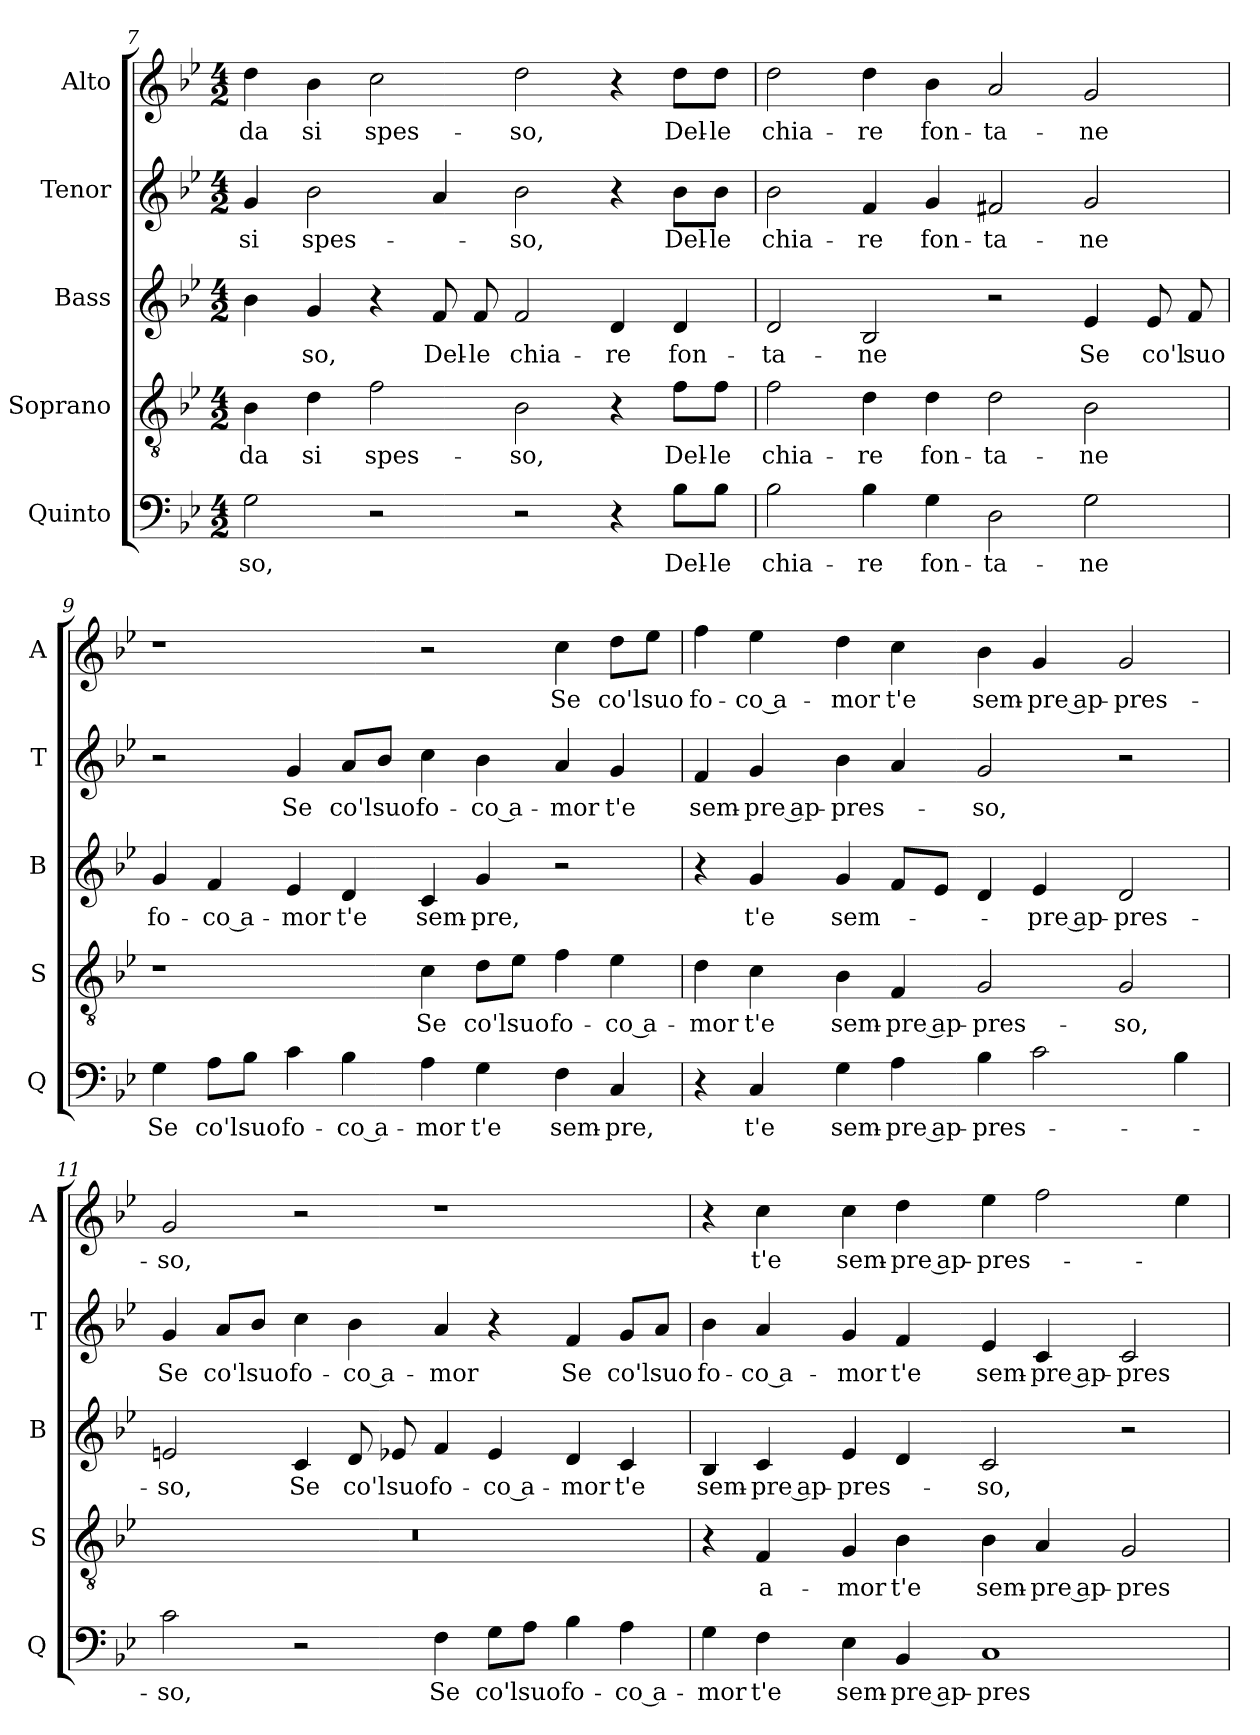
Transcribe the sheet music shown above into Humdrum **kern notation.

**kern	**text	**kern	**text	**kern	**text	**kern	**text	**kern	**text
*part5	*part5	*part4	*part4	*part3	*part3	*part2	*part2	*part1	*part1
*staff5	*staff5	*staff4	*staff4	*staff3	*staff3	*staff2	*staff2	*staff1	*staff1
*I"Quinto	*	*I"Soprano	*	*I"Bass	*	*I"Tenor	*	*I"Alto	*
*I'Q	*	*I'S	*	*I'B	*	*I'T	*	*I'A	*
*clefF4	*	*clefGv2	*	*clefG2	*	*clefG2	*	*clefG2	*
*k[b-e-]	*	*k[b-e-]	*	*k[b-e-]	*	*k[b-e-]	*	*k[b-e-]	*
*M4/2	*	*M4/2	*	*M4/2	*	*M4/2	*	*M4/2	*
=7	=7	=7	=7	=7	=7	=7	=7	=7	=7
!	!LO:LY:b	!	!LO:LY:b	!	!	!	!LO:LY:b	!	!LO:LY:b
2G\	-so,	4B-\	-da	4b-\	.	4g/	si	4dd\	-da
!	!	!	!LO:LY:b	!	!LO:LY:b	!	!LO:LY:b	!	!LO:LY:b
.	.	4d\	si	4g/	-so,	2b-\	spes-	4b-\	si
!	!	!	!LO:LY:b	!	!	!	!	!	!LO:LY:b
2r	.	2f\	spes-	4r	.	.	.	2cc\	spes-
!	!	!	!	!	!LO:LY:b	!	!	!	!
.	.	.	.	8f/	Del-	4a/	.	.	.
!	!	!	!	!	!LO:LY:b	!	!	!	!
.	.	.	.	8f/	-le	.	.	.	.
!	!	!	!LO:LY:b	!	!LO:LY:b	!	!LO:LY:b	!	!LO:LY:b
2r	.	2B-\	-so,	2f/	chia-	2b-\	-so,	2dd\	-so,
!	!	!	!	!	!LO:LY:b	!	!	!	!
4r	.	4r	.	4d/	-re	4r	.	4r	.
!	!LO:LY:b	!	!LO:LY:b	!	!LO:LY:b	!	!LO:LY:b	!	!LO:LY:b
8B-\L	Del-	8f\L	Del-	4d/	fon-	8b-\L	Del-	8dd\L	Del-
!	!LO:LY:b	!	!LO:LY:b	!	!	!	!LO:LY:b	!	!LO:LY:b
8B-\J	-le	8f\J	-le	.	.	8b-\J	-le	8dd\J	-le
!!LO:PB:g=z
=8	=8	=8	=8	=8	=8	=8	=8	=8	=8
!	!LO:LY:b	!	!LO:LY:b	!	!LO:LY:b	!	!LO:LY:b	!	!LO:LY:b
2B-\	chia-	2f\	chia-	2d/	-ta-	2b-\	chia-	2dd\	chia-
!	!LO:LY:b	!	!LO:LY:b	!	!LO:LY:b	!	!LO:LY:b	!	!LO:LY:b
4B-\	-re	4d\	-re	2B-/	-ne	4f/	-re	4dd\	-re
!	!LO:LY:b	!	!LO:LY:b	!	!	!	!LO:LY:b	!	!LO:LY:b
4G\	fon-	4d\	fon-	.	.	4g/	fon-	4b-\	fon-
!	!LO:LY:b	!	!LO:LY:b	!	!	!	!LO:LY:b	!	!LO:LY:b
2D\	-ta-	2d\	-ta-	2r	.	2f#X/	-ta-	2a/	-ta-
!	!LO:LY:b	!	!LO:LY:b	!	!LO:LY:b	!	!LO:LY:b	!	!LO:LY:b
2G\	-ne	2B-\	-ne	4e-/	Se	2g/	-ne	2g/	-ne
!	!	!	!	!	!LO:LY:b	!	!	!	!
.	.	.	.	8e-/	co'l	.	.	.	.
!	!	!	!	!	!LO:LY:b	!	!	!	!
.	.	.	.	8f/	suo	.	.	.	.
=9	=9	=9	=9	=9	=9	=9	=9	=9	=9
!	!LO:LY:b	!	!	!	!LO:LY:b	!	!	!	!
4G\	Se	1r	.	4g/	fo-	2r	.	1r	.
!	!LO:LY:b	!	!	!	!LO:LY:b	!	!	!	!
8A\L	co'l	.	.	4f/	co a-	.	.	.	.
!	!LO:LY:b	!	!	!	!	!	!	!	!
8B-\J	suo	.	.	.	.	.	.	.	.
!	!LO:LY:b	!	!	!	!LO:LY:b	!	!LO:LY:b	!	!
4c\	fo-	.	.	4e-/	-mor	4g/	Se	.	.
!	!LO:LY:b	!	!	!	!LO:LY:b	!	!LO:LY:b	!	!
4B-\	co a-	.	.	4d/	t'e	8a/L	co'l	.	.
!	!	!	!	!	!	!	!LO:LY:b	!	!
.	.	.	.	.	.	8b-/J	suo	.	.
!	!LO:LY:b	!	!LO:LY:b	!	!LO:LY:b	!	!LO:LY:b	!	!
4A\	-mor	4c\	Se	4c/	sem-	4cc\	fo-	2r	.
!	!LO:LY:b	!	!LO:LY:b	!	!LO:LY:b	!	!LO:LY:b	!	!
4G\	t'e	8d\L	co'l	4g/	-pre,	4b-\	co a-	.	.
!	!	!	!LO:LY:b	!	!	!	!	!	!
.	.	8e-\J	suo	.	.	.	.	.	.
!	!LO:LY:b	!	!LO:LY:b	!	!	!	!LO:LY:b	!	!LO:LY:b
4F\	sem-	4f\	fo-	2r	.	4a/	-mor	4cc\	Se
!	!LO:LY:b	!	!LO:LY:b	!	!	!	!LO:LY:b	!	!LO:LY:b
4C/	-pre,	4e-\	co a-	.	.	4g/	t'e	8dd\L	co'l
!	!	!	!	!	!	!	!	!	!LO:LY:b
.	.	.	.	.	.	.	.	8ee-\J	suo
!!LO:LB:g=z
=10	=10	=10	=10	=10	=10	=10	=10	=10	=10
!	!	!	!LO:LY:b	!	!	!	!LO:LY:b	!	!LO:LY:b
4r	.	4d\	-mor	4r	.	4f/	sem-	4ff\	fo-
!	!LO:LY:b	!	!LO:LY:b	!	!LO:LY:b	!	!LO:LY:b	!	!LO:LY:b
4C/	t'e	4c\	t'e	4g/	t'e	4g/	pre ap-	4ee-\	co a-
!	!LO:LY:b	!	!LO:LY:b	!	!LO:LY:b	!	!LO:LY:b	!	!LO:LY:b
4G\	sem-	4B-\	sem-	4g/	sem-	4b-\	-pres-	4dd\	-mor
!	!LO:LY:b	!	!LO:LY:b	!	!	!	!	!	!LO:LY:b
4A\	pre ap-	4F/	pre ap-	8fL	.	4a/	.	4cc\	t'e
.	.	.	.	8e-J	.	.	.	.	.
!	!LO:LY:b	!	!LO:LY:b	!	!	!	!LO:LY:b	!	!LO:LY:b
4B-\	-pres-	2G/	-pres-	4d/	.	2g/	-so,	4b-\	sem-
!	!	!	!	!	!LO:LY:b	!	!	!	!LO:LY:b
2c\	.	.	.	4e-/	pre ap-	.	.	4g/	pre ap-
!	!	!	!LO:LY:b	!	!LO:LY:b	!	!	!	!LO:LY:b
.	.	2G/	-so,	2d/	-pres-	2r	.	2g/	-pres-
4B-\	.	.	.	.	.	.	.	.	.
=11	=11	=11	=11	=11	=11	=11	=11	=11	=11
!	!LO:LY:b	!	!	!	!LO:LY:b	!	!LO:LY:b	!	!LO:LY:b
2c\	-so,	0r	.	2en/	-so,	4g/	Se	2g/	-so,
!	!	!	!	!	!	!	!LO:LY:b	!	!
.	.	.	.	.	.	8a/L	co'l	.	.
!	!	!	!	!	!	!	!LO:LY:b	!	!
.	.	.	.	.	.	8b-/J	suo	.	.
!	!	!	!	!	!LO:LY:b	!	!LO:LY:b	!	!
2r	.	.	.	4c/	Se	4cc\	fo-	2r	.
!	!	!	!	!	!LO:LY:b	!	!LO:LY:b	!	!
.	.	.	.	8d/	co'l	4b-\	co a-	.	.
!	!	!	!	!	!LO:LY:b	!	!	!	!
.	.	.	.	8e-X/	suo	.	.	.	.
!	!LO:LY:b	!	!	!	!LO:LY:b	!	!LO:LY:b	!	!
4F\	Se	.	.	4f/	fo-	4a/	-mor	1r	.
!	!LO:LY:b	!	!	!	!LO:LY:b	!	!	!	!
8G\L	co'l	.	.	4e-/	co a-	4r	.	.	.
!	!LO:LY:b	!	!	!	!	!	!	!	!
8A\J	suo	.	.	.	.	.	.	.	.
!	!LO:LY:b	!	!	!	!LO:LY:b	!	!LO:LY:b	!	!
4B-\	fo-	.	.	4d/	-mor	4f/	Se	.	.
!	!LO:LY:b	!	!	!	!LO:LY:b	!	!LO:LY:b	!	!
4A\	co a-	.	.	4c/	t'e	8g/L	co'l	.	.
!	!	!	!	!	!	!	!LO:LY:b	!	!
.	.	.	.	.	.	8a/J	suo	.	.
!!LO:LB:g=z
=12	=12	=12	=12	=12	=12	=12	=12	=12	=12
!	!LO:LY:b	!	!	!	!LO:LY:b	!	!LO:LY:b	!	!
4G\	-mor	4r	.	4B-/	sem-	4b-\	fo-	4r	.
!	!LO:LY:b	!	!LO:LY:b	!	!LO:LY:b	!	!LO:LY:b	!	!LO:LY:b
4F\	t'e	4F/	a-	4c/	pre ap-	4a/	co a-	4cc\	t'e
!	!LO:LY:b	!	!LO:LY:b	!	!LO:LY:b	!	!LO:LY:b	!	!LO:LY:b
4E-\	sem-	4G/	-mor	4e-/	-pres-	4g/	-mor	4cc\	sem-
!	!LO:LY:b	!	!LO:LY:b	!	!	!	!LO:LY:b	!	!LO:LY:b
4BB-/	pre ap-	4B-\	t'e	4d/	.	4f/	t'e	4dd\	pre ap-
!	!LO:LY:b	!	!LO:LY:b	!	!LO:LY:b	!	!LO:LY:b	!	!LO:LY:b
1C	-pres-	4B-\	sem-	2c/	-so,	4e-/	sem-	4ee-\	-pres-
!	!	!	!LO:LY:b	!	!	!	!LO:LY:b	!	!
.	.	4A/	pre ap-	.	.	4c/	pre ap-	2ff\	.
!	!	!	!LO:LY:b	!	!	!	!LO:LY:b	!	!
.	.	2G/	-pres-	2r	.	2c/	-pres-	.	.
.	.	.	.	.	.	.	.	4ee-\	.
=	=	=	=	=	=	=	=	=	=
*-	*-	*-	*-	*-	*-	*-	*-	*-	*-
